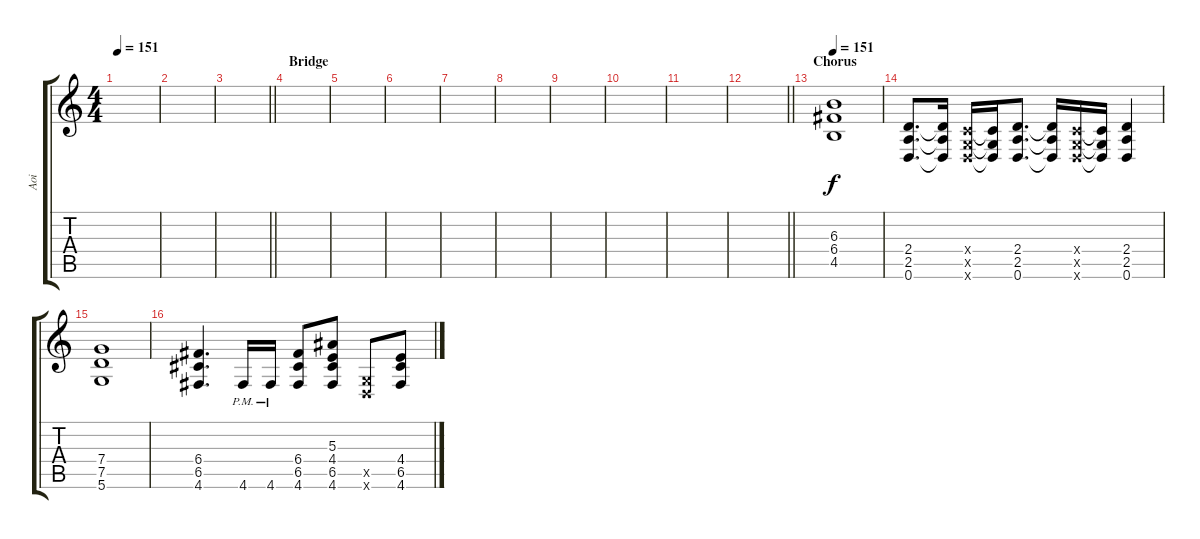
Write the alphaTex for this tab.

\track ("Aoi" "Aoi") {instrument distortionguitar}
\staff {score tabs}
\tuning (D4 A3 F3 C3 G2 D2) {hide}
\ts (4 4)
\tempo 151
\clef g2
\ks c
|
|
\barLineRight lightlight
|
\section ("" "Bridge")
|
|
|
|
|
|
|
|
\barLineRight lightlight
|
\section ("" "Chorus")
\tempo 151
(6.3 6.4 4.5).1 |
(2.4 2.5 0.6).8{d} (2.4{t} 2.5{t} 0.6{t}).16 (0.4{x} 0.5{x} 0.6{x}).16 (0.4{t} 0.5{t} 0.6{t}).16 (2.4 2.5 0.6).8{d} (2.4{t} 2.5{t} 0.6{t}).16 (0.4{x} 0.5{x} 0.6{x}).16 (0.4{t} 0.5{t} 0.6{t}).16 (2.4 2.5 0.6).4 |
(7.4 7.5 5.6).1 |
(6.4 6.5 4.6).4{d} 4.6{pm}.16 4.6{pm}.16 (6.4 6.5 4.6).8 (5.3 4.4 6.5 4.6).8 (0.5{x} 0.6{x}).8 (4.4 6.5 4.6).8
